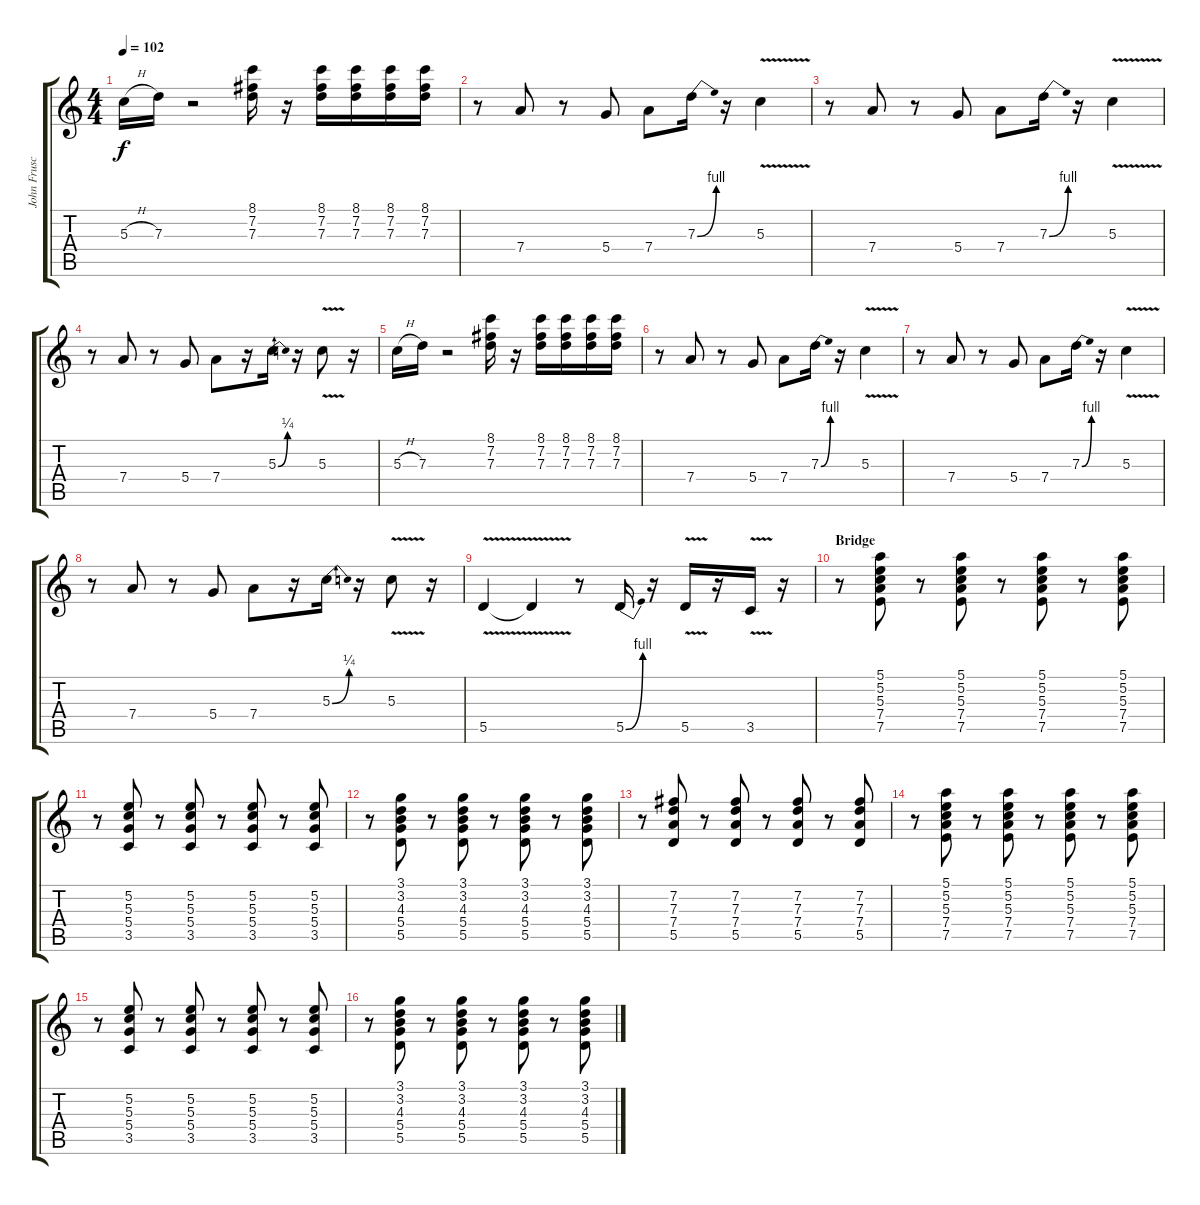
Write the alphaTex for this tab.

\track ("John Frusciante" "John Frusc") {instrument electricguitarclean}
\staff {score tabs}
\tuning (E4 B3 G3 D3 A2 E2) {hide}
\ts (4 4)
\tempo 102
\clef g2
\ks c
5.3{h}.16{dy f} 7.3.16 r.2 (8.1 7.2 7.3).16 r.16 (8.1 7.2 7.3).16 (8.1 7.2 7.3).16 (8.1 7.2 7.3).16 (8.1 7.2 7.3).16 |
r.8 7.4.8 r.8 5.4.8 7.4.8 7.3{be (bend 0 0 60 4)}.16 r.16 5.3{v}.4 |
r.8 7.4.8 r.8 5.4.8 7.4.8 7.3{be (bend 0 0 60 4)}.16 r.16 5.3{v}.4 |
r.8 7.4.8 r.8 5.4.8 7.4.8 r.16 5.3{be (bend 0 0 60 1)}.16 r.16 5.3{v}.8 r.16 |
5.3{h}.16 7.3.16 r.2 (8.1 7.2 7.3).16 r.16 (8.1 7.2 7.3).16 (8.1 7.2 7.3).16 (8.1 7.2 7.3).16 (8.1 7.2 7.3).16 |
r.8 7.4.8 r.8 5.4.8 7.4.8 7.3{be (bend 0 0 60 4)}.16 r.16 5.3{v}.4 |
r.8 7.4.8 r.8 5.4.8 7.4.8 7.3{be (bend 0 0 60 4)}.16 r.16 5.3{v}.4 |
r.8 7.4.8 r.8 5.4.8 7.4.8 r.16 5.3{be (bend 0 0 60 1)}.16 r.16 5.3{v}.8 r.16 |
5.5{v}.4 5.5{t}.4 r.8 5.5{be (bend 0 0 60 4)}.16 r.16 5.5{v}.16 r.16 3.5{v}.16 r.16 |
\section ("" "Bridge")
r.8 (5.1 5.2 5.3 7.4 7.5).8 r.8 (5.1 5.2 5.3 7.4 7.5).8 r.8 (5.1 5.2 5.3 7.4 7.5).8 r.8 (5.1 5.2 5.3 7.4 7.5).8 |
r.8 (5.2 5.3 5.4 3.5).8 r.8 (5.2 5.3 5.4 3.5).8 r.8 (5.2 5.3 5.4 3.5).8 r.8 (5.2 5.3 5.4 3.5).8 |
r.8 (3.1 3.2 4.3 5.4 5.5).8 r.8 (3.1 3.2 4.3 5.4 5.5).8 r.8 (3.1 3.2 4.3 5.4 5.5).8 r.8 (3.1 3.2 4.3 5.4 5.5).8 |
r.8 (7.2 7.3 7.4 5.5).8 r.8 (7.2 7.3 7.4 5.5).8 r.8 (7.2 7.3 7.4 5.5).8 r.8 (7.2 7.3 7.4 5.5).8 |
r.8 (5.1 5.2 5.3 7.4 7.5).8 r.8 (5.1 5.2 5.3 7.4 7.5).8 r.8 (5.1 5.2 5.3 7.4 7.5).8 r.8 (5.1 5.2 5.3 7.4 7.5).8 |
r.8 (5.2 5.3 5.4 3.5).8 r.8 (5.2 5.3 5.4 3.5).8 r.8 (5.2 5.3 5.4 3.5).8 r.8 (5.2 5.3 5.4 3.5).8 |
r.8 (3.1 3.2 4.3 5.4 5.5).8 r.8 (3.1 3.2 4.3 5.4 5.5).8 r.8 (3.1 3.2 4.3 5.4 5.5).8 r.8 (3.1 3.2 4.3 5.4 5.5).8
